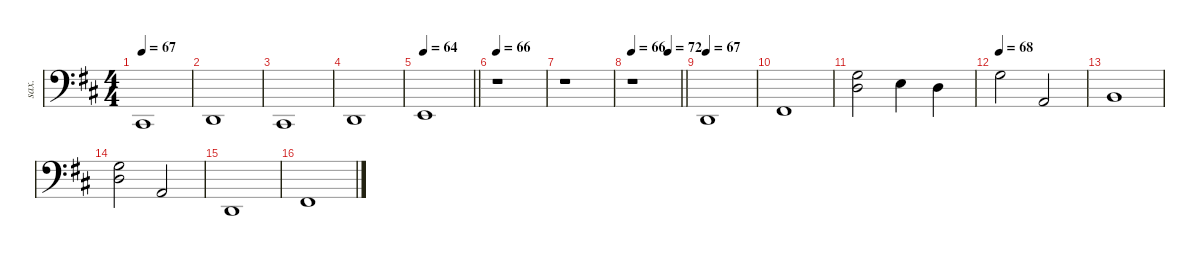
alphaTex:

\defaultSystemsLayout 4
\hideDynamics
\bracketExtendMode groupsimilarinstruments
\otherSystemsTrackNameOrientation horizontal
\track ("Sax" "sax.") {defaultSystemsLayout 8 instrument tenorsax}
\staff {score}
\tuning (E4 B3 G3 D3 A2 E2)
\displaytranspose -10
\ts (4 4)
\tempo 67
\clef f4
\ks d
2.5{acc #}.1{dy ff beam Up} |
3.5{acc forcenatural}.1{beam Up} |
2.5{acc #}.1{dy f beam Up} |
3.5{acc forcenatural}.1{beam Up} |
\tempo 64
\barLineRight lightlight
0.4{acc forcenatural}.1{beam Up} |
\tempo 66
r.1{beam Down} |
r.1{beam Down} |
\tempo 66
\tempo (72 0.75)
\barLineRight lightlight
r.1{beam Down} |
\tempo 67
3.5{acc forcenatural}.1{beam Up} |
2.4{acc #}.1{beam Up} |
(1.1{acc forcenatural} 1.2{acc forcenatural}).2{beam Down} 3.2{acc forcenatural}.4{beam Down} 1.2{acc forcenatural}.4{dy mf beam Down} |
\tempo 68
1.1{acc forcenatural}.2{dy f beam Down} 0.3{acc forcenatural}.2{beam Up} |
2.3{acc forcenatural}.1{beam Up} |
(1.1{acc forcenatural} 1.2{acc forcenatural}).2{beam Down} 0.3{acc forcenatural}.2{beam Up} |
3.5{acc forcenatural}.1{beam Up} |
2.4{acc #}.1{beam Up}
